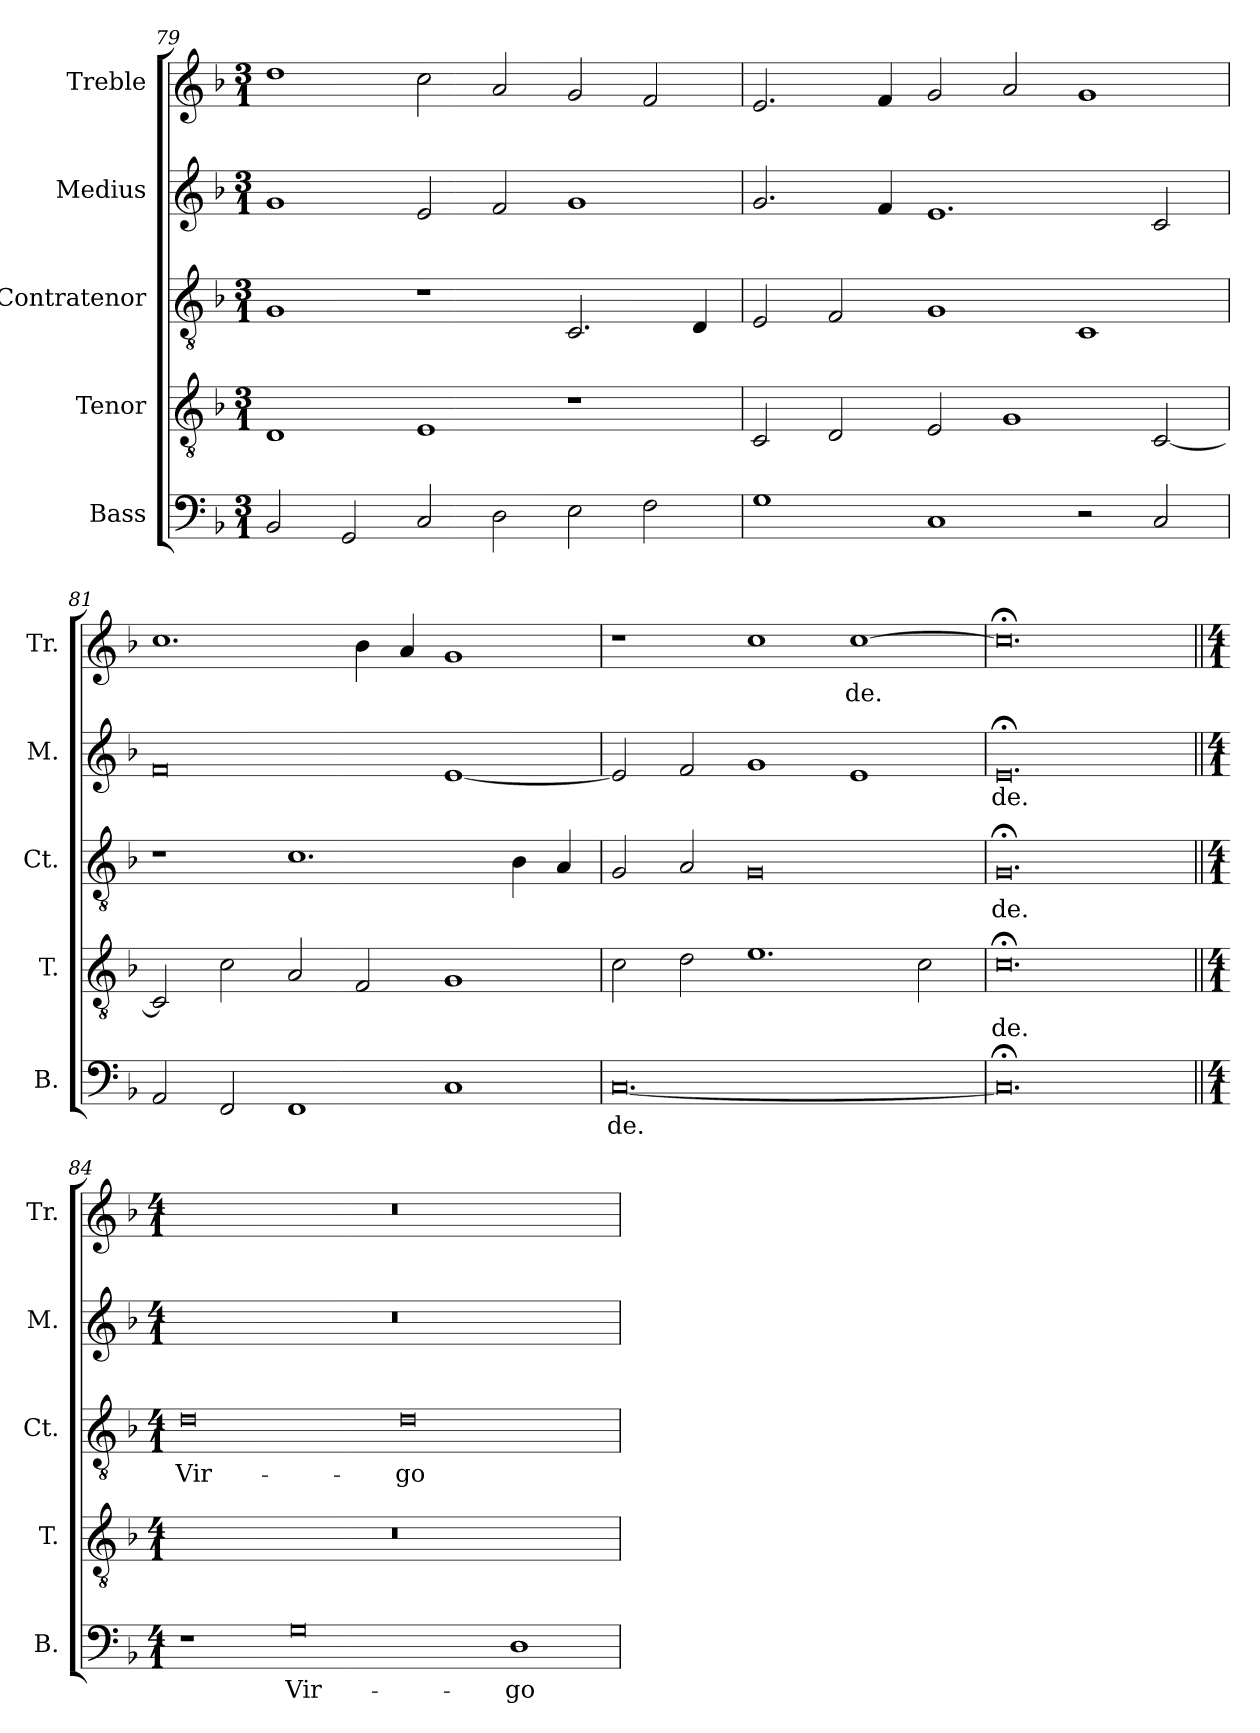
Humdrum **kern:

**kern	**text	**kern	**text	**kern	**text	**kern	**text	**kern	**text
*part5	*part5	*part4	*part4	*part3	*part3	*part2	*part2	*part1	*part1
*staff5	*staff5	*staff4	*staff4	*staff3	*staff3	*staff2	*staff2	*staff1	*staff1
*I"Bass	*	*I"Tenor	*	*I"Contratenor	*	*I"Medius	*	*I"Treble	*
*I'B.	*	*I'T.	*	*I'Ct.	*	*I'M.	*	*I'Tr.	*
!!LO:LB:g=z
*clefF4	*	*clefGv2	*	*clefGv2	*	*clefG2	*	*clefG2	*
*	*	*ITrd7c12	*	*ITrd7c12	*	*	*	*	*
*k[b-]	*	*k[b-]	*	*k[b-]	*	*k[b-]	*	*k[b-]	*
*d:	*	*d:	*	*d:	*	*d:	*	*d:	*
*M3/1	*	*M3/1	*	*M3/1	*	*M3/1	*	*M3/1	*
=79	=79	=79	=79	=79	=79	=79	=79	=79	=79
2BB-i/	.	1DDi	.	1GGi	.	1gi	.	1ddi	.
2GGi/	.	.	.	.	.	.	.	.	.
2Ci/	.	1EEi	.	1r	.	2ei/	.	2cci\	.
2Di\	.	.	.	.	.	2fi/	.	2ai/	.
2Ei\	.	1r	.	2.CCi/	.	1gi	.	2gi/	.
2Fi\	.	.	.	.	.	.	.	2fi/	.
.	.	.	.	4DDi/	.	.	.	.	.
=80	=80	=80	=80	=80	=80	=80	=80	=80	=80
1Gi	.	2CCi/	.	2EEi/	.	2.gi/	.	2.ei/	.
.	.	2DDi/	.	2FFi/	.	.	.	.	.
.	.	.	.	.	.	4fi/	.	4fi/	.
1Ci	.	2EEi/	.	1GGi	.	1.ei	.	2gi/	.
.	.	1GGi	.	.	.	.	.	2ai/	.
2r	.	.	.	1CCi	.	.	.	1gi	.
2Ci/	.	[<2CCi/	.	.	.	2ci/	.	.	.
!!LO:PB:g=z
=81	=81	=81	=81	=81	=81	=81	=81	=81	=81
2AAi/	.	2CCi/]	.	1r	.	0fi	.	1.cci	.
2FFi/	.	2Ci\	.	.	.	.	.	.	.
1FFi	.	2AAi/	.	1.Ci	.	.	.	.	.
.	.	2FFi/	.	.	.	.	.	4b-i\	.
.	.	.	.	.	.	.	.	4ai/	.
1Ci	.	1GGi	.	.	.	[<1ei	.	1gi	.
.	.	.	.	4BB-i\	.	.	.	.	.
.	.	.	.	4AAi/	.	.	.	.	.
=82	=82	=82	=82	=82	=82	=82	=82	=82	=82
!	!LO:LY:b:color=#000000	!	!	!	!	!	!	!	!
[<0.Ci	-de.	2Ci\	.	2GGi/	.	2ei/]	.	1r	.
.	.	2Di\	.	2AAi/	.	2fi/	.	.	.
.	.	1.Ei	.	0GGi	.	1gi	.	1cci	.
!	!	!	!	!	!	!	!	!	!LO:LY:b:color=#000000
.	.	.	.	.	.	1ei	.	[>1cci	-de.
.	.	2Ci\	.	.	.	.	.	.	.
=83	=83	=83	=83	=83	=83	=83	=83	=83	=83
!	!	!	!LO:LY:b:color=#000000	!	!	!	!	!	!
!	!	!	!	!	!LO:LY:b:color=#000000	!	!	!	!
!	!	!	!	!	!	!	!LO:LY:b:color=#000000	!	!
0.C;i]	.	0.C;i	-de.	0.GG;i	-de.	0.e;i	-de.	0.cc;i]	.
!!LO:LB:g=z
=84||	=84||	=84||	=84||	=84||	=84||	=84||	=84||	=84||	=84||
*M4/1	*	*M4/1	*	*M4/1	*	*M4/1	*	*M4/1	*
!	!	!LO:N:vis=1	!	!	!	!	!	!	!
!	!	!	!	!	!LO:LY:b:color=#000000	!LO:N:vis=1	!	!LO:N:vis=1	!
1r	.	00r	.	0Di	Vir-	00r	.	00r	.
!	!LO:LY:b:color=#000000	!	!	!	!	!	!	!	!
0Gi	Vir-	.	.	.	.	.	.	.	.
!	!	!	!	!	!LO:LY:b:color=#000000	!	!	!	!
.	.	.	.	0Di	-go	.	.	.	.
!	!LO:LY:b:color=#000000	!	!	!	!	!	!	!	!
1Di	-go	.	.	.	.	.	.	.	.
=	=	=	=	=	=	=	=	=	=
*-	*-	*-	*-	*-	*-	*-	*-	*-	*-
